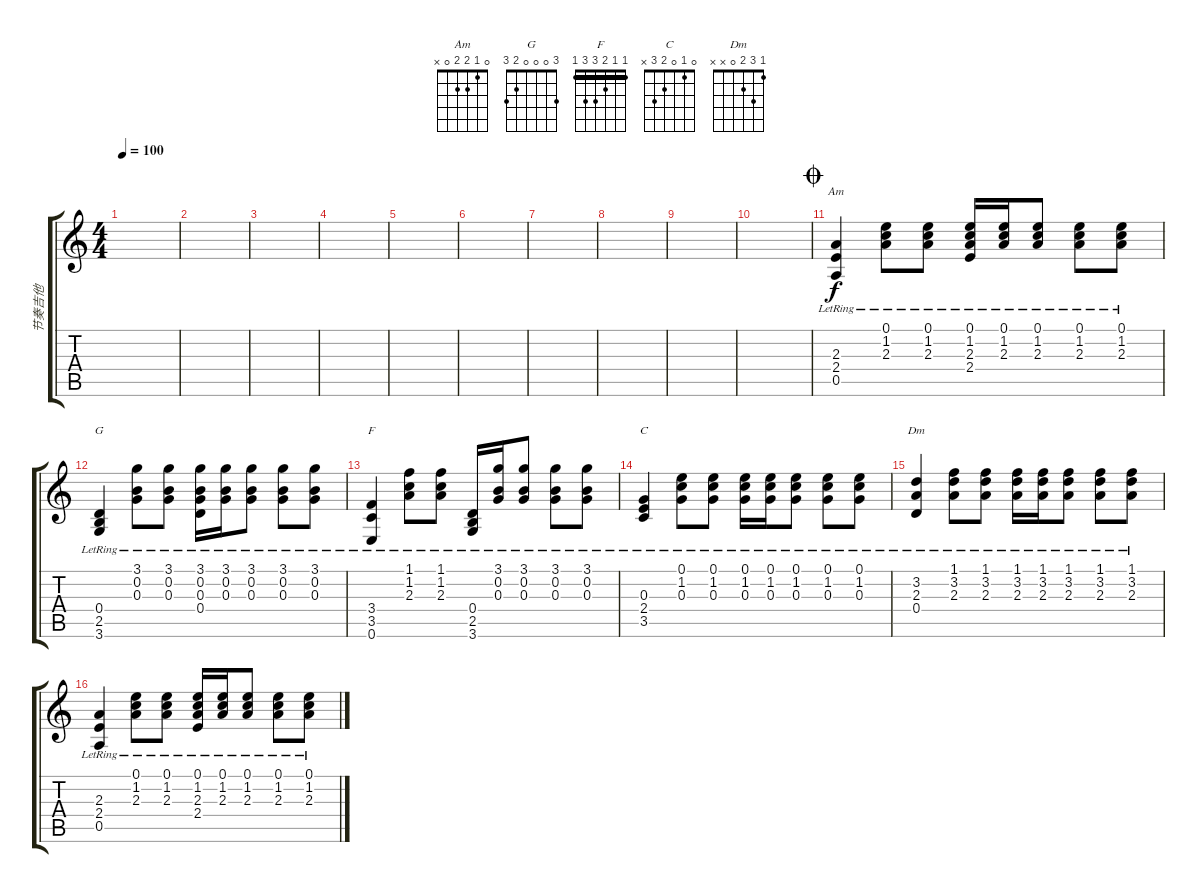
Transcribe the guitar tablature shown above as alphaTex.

\track ("节奏吉他" "节奏吉他") {solo instrument acousticguitarsteel}
\staff {score tabs}
\tuning (E4 B3 G3 D3 A2 E2) {hide}
\chord ("Am" 0 1 2 2 0 x)
\chord ("G" 3 0 0 0 2 3)
\chord ("F" 1 1 2 3 3 1) {barre 1}
\chord ("C" 0 1 0 2 3 x)
\chord ("Dm" 1 3 2 0 x x)
\ts (4 4)
\tempo 100
\clef g2
\ks c
|
|
|
|
|
|
|
|
|
|
\jump coda
(2.3{lr} 2.4{lr} 0.5{lr}).4{ch "Am"} (0.1{lr} 1.2{lr} 2.3{lr}).8 (0.1{lr} 1.2{lr} 2.3{lr}).8 (0.1{lr} 1.2{lr} 2.3{lr} 2.4{lr}).16 (0.1{lr} 1.2{lr} 2.3{lr}).16 (0.1{lr} 1.2{lr} 2.3{lr}).8 (0.1{lr} 1.2{lr} 2.3{lr}).8 (0.1{lr} 1.2{lr} 2.3{lr}).8 |
(0.4{lr} 2.5{lr} 3.6).4{ch "G"} (3.1{lr} 0.2{lr} 0.3{lr}).8 (3.1{lr} 0.2{lr} 0.3{lr}).8 (3.1{lr} 0.2{lr} 0.3{lr} 0.4{lr}).16 (3.1{lr} 0.2{lr} 0.3{lr}).16 (3.1{lr} 0.2{lr} 0.3{lr}).8 (3.1{lr} 0.2{lr} 0.3{lr}).8 (3.1{lr} 0.2{lr} 0.3{lr}).8 |
(3.4{lr} 3.5{lr} 0.6).4{ch "F"} (1.1{lr} 1.2{lr} 2.3{lr}).8 (1.1{lr} 1.2{lr} 2.3{lr}).8 (0.4{lr} 2.5{lr} 3.6).16 (3.1{lr} 0.2{lr} 0.3{lr}).16 (3.1{lr} 0.2{lr} 0.3{lr}).8 (3.1{lr} 0.2{lr} 0.3{lr}).8{txt ""} (3.1{lr} 0.2{lr} 0.3{lr}).8 |
(0.3{lr} 2.4{lr} 3.5{lr}).4{ch "C"} (0.1{lr} 1.2{lr} 0.3{lr}).8 (0.1{lr} 1.2{lr} 0.3{lr}).8 (0.1{lr} 1.2{lr} 0.3{lr}).16 (0.1{lr} 1.2{lr} 0.3{lr}).16 (0.1{lr} 1.2{lr} 0.3{lr}).8 (0.1{lr} 1.2{lr} 0.3{lr}).8 (0.1{lr} 1.2{lr} 0.3{lr}).8 |
(3.2{lr} 2.3{lr} 0.4{lr}).4{ch "Dm"} (1.1{lr} 3.2{lr} 2.3{lr}).8 (1.1{lr} 3.2{lr} 2.3{lr}).8 (1.1{lr} 3.2{lr} 2.3{lr}).16 (1.1{lr} 3.2{lr} 2.3{lr}).16 (1.1{lr} 3.2{lr} 2.3{lr}).8 (1.1{lr} 3.2{lr} 2.3{lr}).8 (1.1{lr} 3.2{lr} 2.3{lr}).8 |
(2.3{lr} 2.4{lr} 0.5{lr}).4 (0.1{lr} 1.2{lr} 2.3{lr}).8 (0.1{lr} 1.2{lr} 2.3{lr}).8 (0.1{lr} 1.2{lr} 2.3{lr} 2.4{lr}).16 (0.1{lr} 1.2{lr} 2.3{lr}).16 (0.1{lr} 1.2{lr} 2.3{lr}).8 (0.1{lr} 1.2{lr} 2.3{lr}).8 (0.1{lr} 1.2{lr} 2.3{lr}).8
